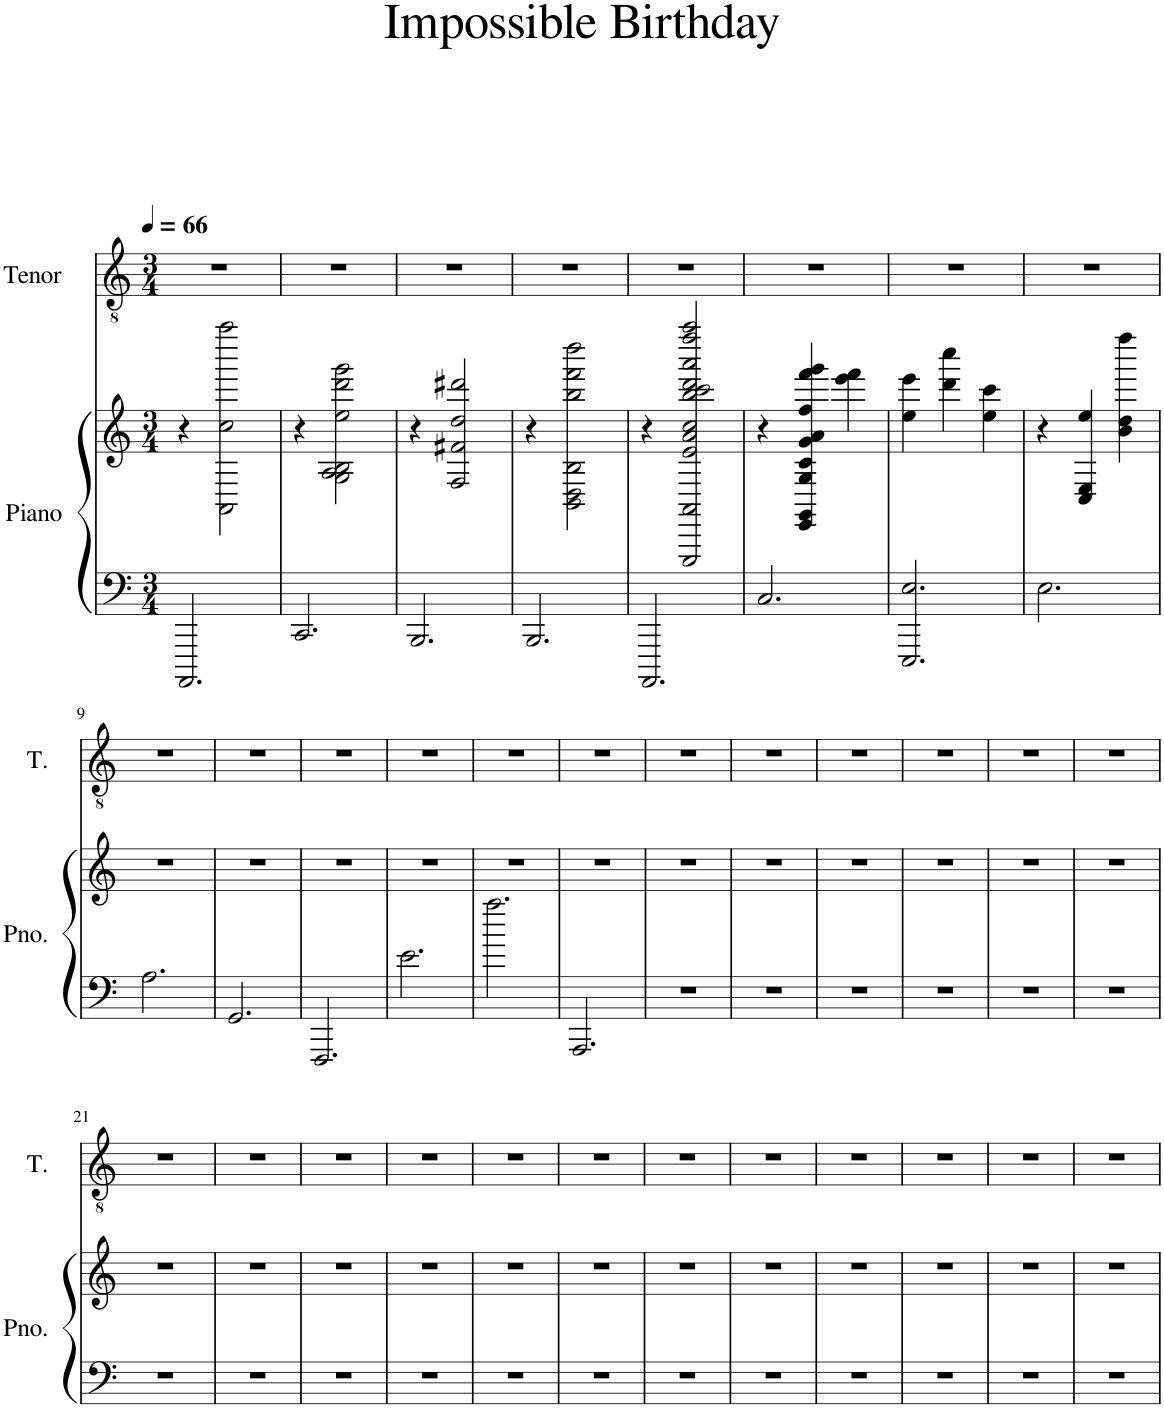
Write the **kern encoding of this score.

**kern	**kern	**kern
*part2	*part2	*part1
*staff3	*staff2	*staff1
*I"Piano	*	*I"Tenor
*I'Pno.	*	*I'T.
*clefF4	*clefG2	*clefGv2
*k[]	*k[]	*k[]
*M3/4	*M3/4	*M3/4
*MM66	*MM66	*MM66
=1	=1	=1
2.AAAA/	4r	2.r
.	2AA\ 2cc\ 2aaaa\	.
=2	=2	=2
2.CC/	4r	2.r
.	2G\ 2A\ 2B\ 2ee\ 2ddd\ 2ggg\	.
=3	=3	=3
2.BBB/	4r	2.r
.	2F/ 2f#X/ 2dd/ 2ddd#X/	.
=4	=4	=4
2.BBB/	4r	2.r
.	2BB\ 2D\ 2B\ 2bb\ 2fff\ 2dddd\	.
=5	=5	=5
2.AAAA/	4r	2.r
.	2EEE/ 2AA/ 2e/ 2a/ 2cc/ 2bb/ 2ccc/ 2ddd/ 2aaa/ 2ffff/ 2aaaa/	.
=6	=6	=6
2.C/	4r	2.r
.	4EE/ 4GG/ 4G/ 4c/ 4g/ 4a/ 4ff/ 4fff/ 4ggg/	.
.	4eee\ 4fff\	.
=7	=7	=7
2.EEE/ 2.E/	4ee\ 4eee\	2.r
.	4ddd\ 4cccc\	.
.	4ee\ 4ccc\	.
=8	=8	=8
2.E\	4r	2.r
.	4C/ 4E/ 4ee/	.
.	4b\ 4dd\ 4ffff\	.
!!LO:LB:g=z
=9	=9	=9
2.A\	2.r	2.r
=10	=10	=10
2.GG/	2.r	2.r
=11	=11	=11
2.FFF/	2.r	2.r
=12	=12	=12
2.e\	2.r	2.r
=13	=13	=13
2.aa\	2.r	2.r
=14	=14	=14
2.AAA/	2.r	2.r
=15	=15	=15
2.r	2.r	2.r
=16	=16	=16
2.r	2.r	2.r
=17	=17	=17
2.r	2.r	2.r
=18	=18	=18
2.r	2.r	2.r
=19	=19	=19
2.r	2.r	2.r
=20	=20	=20
2.r	2.r	2.r
!!LO:LB:g=z
=21	=21	=21
2.r	2.r	2.r
=22	=22	=22
2.r	2.r	2.r
=23	=23	=23
2.r	2.r	2.r
=24	=24	=24
2.r	2.r	2.r
=25	=25	=25
2.r	2.r	2.r
=26	=26	=26
2.r	2.r	2.r
=27	=27	=27
2.r	2.r	2.r
=28	=28	=28
2.r	2.r	2.r
=29	=29	=29
2.r	2.r	2.r
=30	=30	=30
2.r	2.r	2.r
=31	=31	=31
2.r	2.r	2.r
=32	=32	=32
2.r	2.r	2.r
=	=	=
*-	*-	*-
